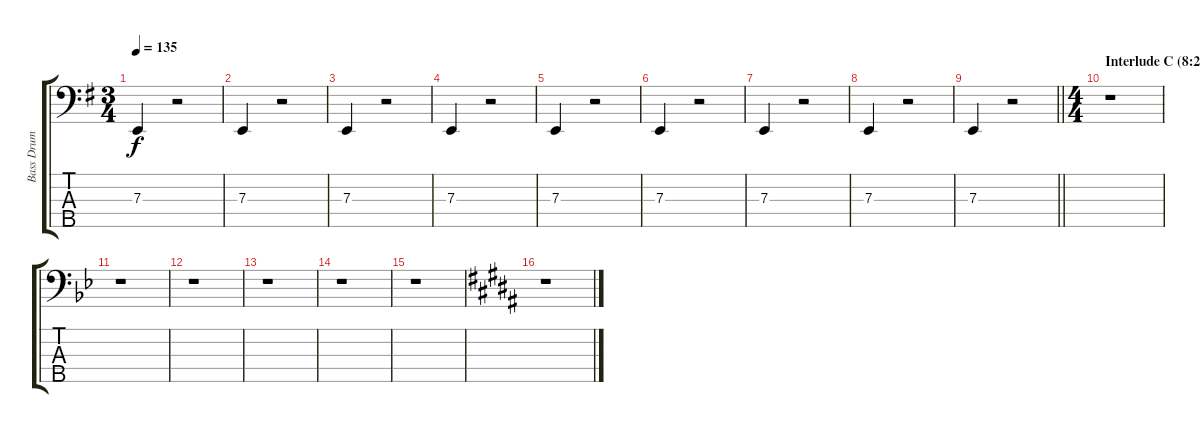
\track ("Bass Drum" "Bass Drum") {instrument taikodrum}
\staff {score tabs}
\tuning (G2 D2 A1 E1 B0) {hide}
\ts (3 4)
\tempo 135
\clef f4
\ks eminor
7.3.4{dy f} r.2 |
7.3.4 r.2 |
7.3.4 r.2 |
7.3.4 r.2 |
7.3.4 r.2 |
7.3.4 r.2 |
7.3.4 r.2 |
7.3.4 r.2 |
\barLineRight lightlight
7.3.4 r.2 |
\ts (4 4)
\section ("" "Interlude C (8:24)")
r.1 |
\ks gminor
r.1 |
r.1 |
r.1 |
r.1 |
r.1 |
\ks g#minor
r.1
